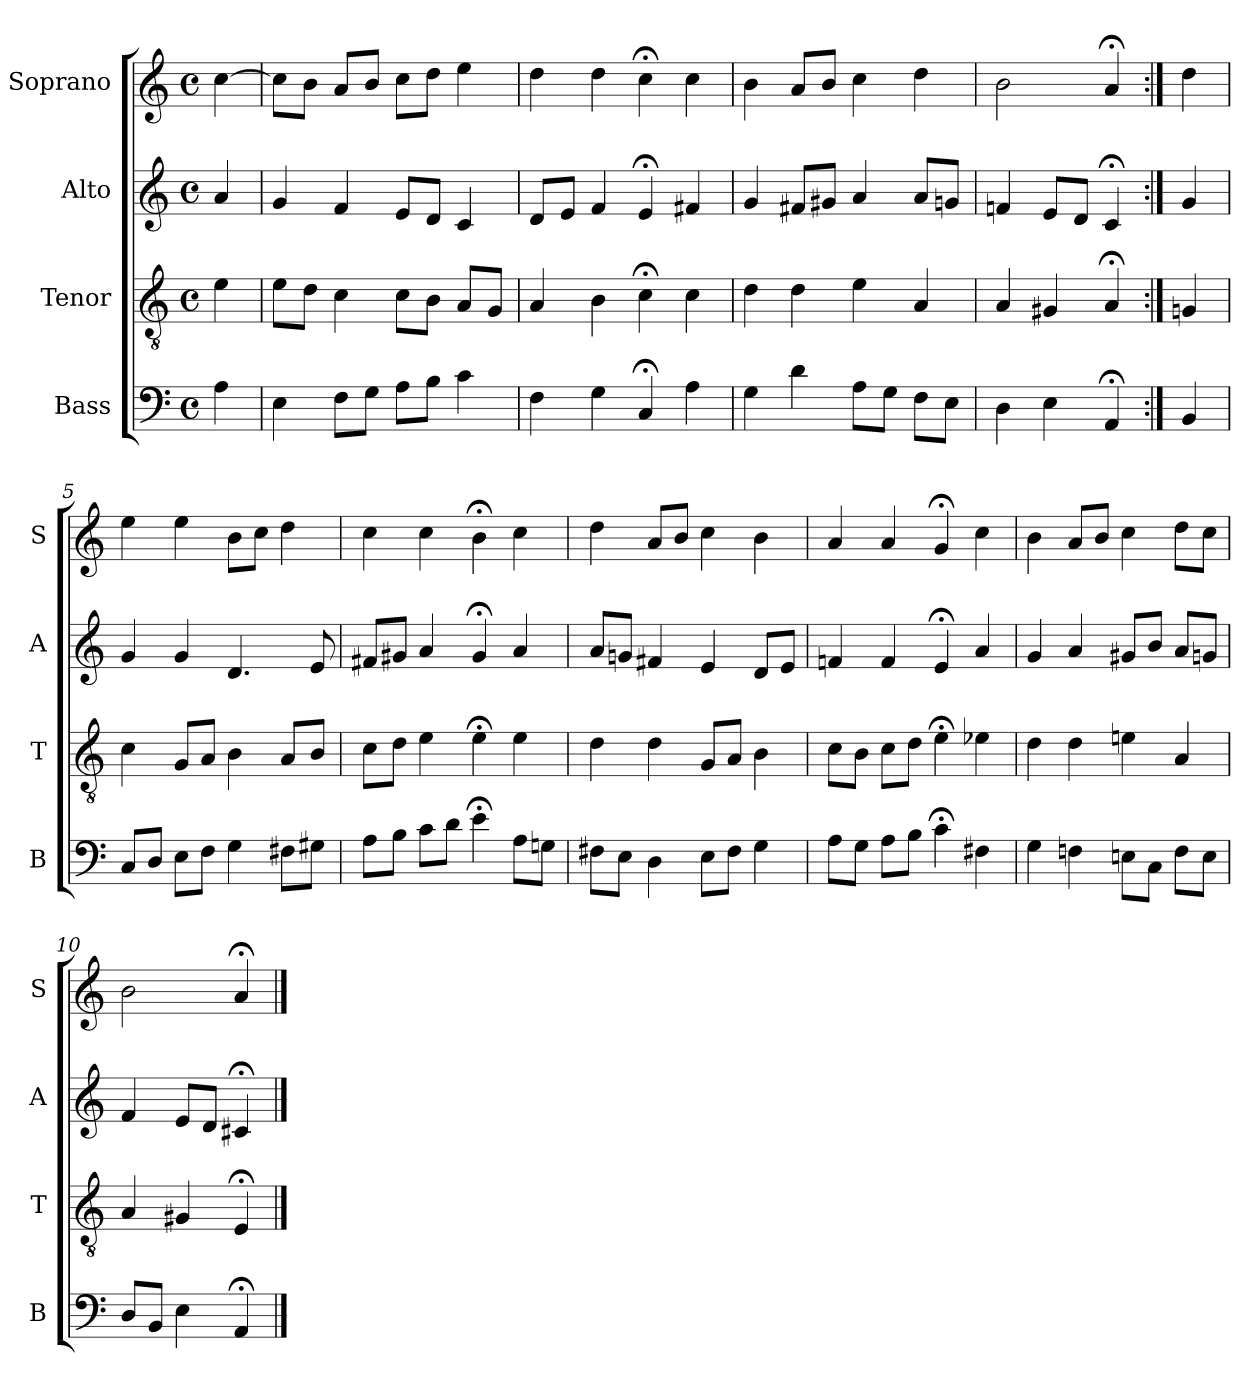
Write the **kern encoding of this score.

**kern	**kern	**kern	**kern
*part4	*part3	*part2	*part1
*staff4	*staff3	*staff2	*staff1
*I"Bass	*I"Tenor	*I"Alto	*I"Soprano
*I'B	*I'T	*I'A	*I'S
*clefF4	*clefGv2	*clefG2	*clefG2
*k[]	*k[]	*k[]	*k[]
*a:	*a:	*a:	*a:
*M4/4	*M4/4	*M4/4	*M4/4
*met(c)	*met(c)	*met(c)	*met(c)
*MM100	*MM100	*MM100	*MM100
=	=	=	=
4A	4e	4a	[4cc
=1	=1	=1	=1
4E	8eL	4g	8ccL]
.	8dJ	.	8bJ
8FL	4c	4f	8aL
8GJ	.	.	8bJ
8AL	8cL	8eL	8ccL
8BJ	8BJ	8dJ	8ddJ
4c	8AL	4c	4ee
.	8GJ	.	.
=2	=2	=2	=2
4F	4A	8dL	4dd
.	.	8eJ	.
4G	4B	4f	4dd
4C;<	4c;<	4e;<	4cc;<
4A	4c	4f#X	4cc
=3	=3	=3	=3
4G	4d	4g	4b
4d	4d	8f#XL	8aL
.	.	8g#XJ	8bJ
8AL	4e	4a	4cc
8GJ	.	.	.
8FL	4A	8aL	4dd
8EJ	.	8gnJ	.
=4	=4	=4	=4
4D	4A	4fn	2b
4E	4G#X	8eL	.
.	.	8dJ	.
4AA;<	4A;<	4c;<	4a;<
=:|!	=:|!	=:|!	=:|!
4BB	4Gn	4g	4dd
=5	=5	=5	=5
8CL	4c	4g	4ee
8DJ	.	.	.
8EL	8GL	4g	4ee
8FJ	8AJ	.	.
4G	4B	4.d	8bL
.	.	.	8ccJ
8F#XL	8AL	.	4dd
8G#XJ	8BJ	8e	.
=6	=6	=6	=6
8AL	8cL	8f#XL	4cc
8BJ	8dJ	8g#XJ	.
8cL	4e	4a	4cc
8dJ	.	.	.
4e;<	4e;<	4g#;<	4b;<
8AL	4e	4a	4cc
8GnJ	.	.	.
=7	=7	=7	=7
8F#XL	4d	8aL	4dd
8EJ	.	8gnJ	.
4D	4d	4f#X	8aL
.	.	.	8bJ
8EL	8GL	4e	4cc
8F#J	8AJ	.	.
4G	4B	8dL	4b
.	.	8eJ	.
=8	=8	=8	=8
8AL	8cL	4fn	4a
8GJ	8BJ	.	.
8AL	8cL	4f	4a
8BJ	8dJ	.	.
4c;<	4e;<	4e;<	4g;<
4F#X	4e-X	4a	4cc
=9	=9	=9	=9
4G	4d	4g	4b
4Fn	4d	4a	8aL
.	.	.	8bJ
8EnL	4en	8g#XL	4cc
8CJ	.	8bJ	.
8FL	4A	8aL	8ddL
8EJ	.	8gnJ	8ccJ
=10	=10	=10	=10
8DL	4A	4f	2b
8BBJ	.	.	.
4E	4G#X	8eL	.
.	.	8dJ	.
4AA;<	4E;<	4c#X;<	4a;<
==	==	==	==
*-	*-	*-	*-
